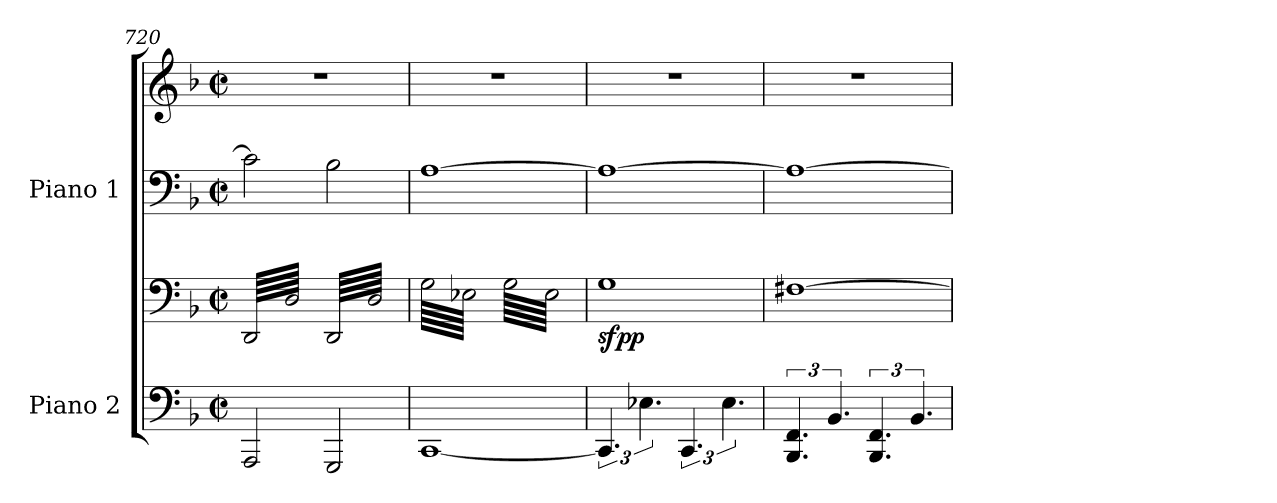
**kern	**kern	**dynam	**kern	**kern
*part2	*part2	*part2	*part1	*part1
*staff4	*staff3	*staff3/4	*staff2	*staff1
*I"Piano 2	*	*	*I"Piano 1	*
*I'Pno. 2	*	*	*I'Pno. 1	*
*clefF4	*clefF4	*	*clefF4	*clefG2
*k[b-]	*k[b-]	*	*k[b-]	*k[b-]
*M2/2	*M2/2	*	*M2/2	*M2/2
*met(c|)	*met(c|)	*	*met(c|)	*met(c|)
=720	=720	=720	=720	=720
*	*tremolo	*	*	*
2AAA/	64DD/LLLL	.	2c\]	1r
.	64D\	.	.	.
.	64DD/	.	.	.
.	64D\	.	.	.
.	64DD/	.	.	.
.	64D\	.	.	.
.	64DD/	.	.	.
.	64D\	.	.	.
.	64DD/	.	.	.
.	64D\	.	.	.
.	64DD/	.	.	.
.	64D\	.	.	.
.	64DD/	.	.	.
.	64D\	.	.	.
.	64DD/	.	.	.
.	64D\	.	.	.
.	64DD/	.	.	.
.	64D\	.	.	.
.	64DD/	.	.	.
.	64D\	.	.	.
.	64DD/	.	.	.
.	64D\	.	.	.
.	64DD/	.	.	.
.	64D\	.	.	.
.	64DD/	.	.	.
.	64D\	.	.	.
.	64DD/	.	.	.
.	64D\	.	.	.
.	64DD/	.	.	.
.	64D\	.	.	.
.	64DD/	.	.	.
.	64D\JJJJ	.	.	.
2GGG/	64DD/LLLL	.	2B-\	.
.	64D\	.	.	.
.	64DD/	.	.	.
.	64D\	.	.	.
.	64DD/	.	.	.
.	64D\	.	.	.
.	64DD/	.	.	.
.	64D\	.	.	.
.	64DD/	.	.	.
.	64D\	.	.	.
.	64DD/	.	.	.
.	64D\	.	.	.
.	64DD/	.	.	.
.	64D\	.	.	.
.	64DD/	.	.	.
.	64D\	.	.	.
.	64DD/	.	.	.
.	64D\	.	.	.
.	64DD/	.	.	.
.	64D\	.	.	.
.	64DD/	.	.	.
.	64D\	.	.	.
.	64DD/	.	.	.
.	64D\	.	.	.
.	64DD/	.	.	.
.	64D\	.	.	.
.	64DD/	.	.	.
.	64D\	.	.	.
.	64DD/	.	.	.
.	64D\	.	.	.
.	64DD/	.	.	.
.	64D\JJJJ	.	.	.
=721	=721	=721	=721	=721
[1CC	64G\LLLL	.	[1A	1r
.	64E-X\	.	.	.
.	64G\	.	.	.
.	64E-X\	.	.	.
.	64G\	.	.	.
.	64E-X\	.	.	.
.	64G\	.	.	.
.	64E-X\	.	.	.
.	64G\	.	.	.
.	64E-X\	.	.	.
.	64G\	.	.	.
.	64E-X\	.	.	.
.	64G\	.	.	.
.	64E-X\	.	.	.
.	64G\	.	.	.
.	64E-X\	.	.	.
.	64G\	.	.	.
.	64E-X\	.	.	.
.	64G\	.	.	.
.	64E-X\	.	.	.
.	64G\	.	.	.
.	64E-X\	.	.	.
.	64G\	.	.	.
.	64E-X\	.	.	.
.	64G\	.	.	.
.	64E-X\	.	.	.
.	64G\	.	.	.
.	64E-X\	.	.	.
.	64G\	.	.	.
.	64E-X\	.	.	.
.	64G\	.	.	.
.	64E-X\JJJJ	.	.	.
.	64G\LLLL	.	.	.
.	64E-\	.	.	.
.	64G\	.	.	.
.	64E-\	.	.	.
.	64G\	.	.	.
.	64E-\	.	.	.
.	64G\	.	.	.
.	64E-\	.	.	.
.	64G\	.	.	.
.	64E-\	.	.	.
.	64G\	.	.	.
.	64E-\	.	.	.
.	64G\	.	.	.
.	64E-\	.	.	.
.	64G\	.	.	.
.	64E-\	.	.	.
.	64G\	.	.	.
.	64E-\	.	.	.
.	64G\	.	.	.
.	64E-\	.	.	.
.	64G\	.	.	.
.	64E-\	.	.	.
.	64G\	.	.	.
.	64E-\	.	.	.
.	64G\	.	.	.
.	64E-\	.	.	.
.	64G\	.	.	.
.	64E-\	.	.	.
.	64G\	.	.	.
.	64E-\	.	.	.
.	64G\	.	.	.
.	64E-\JJJJ	.	.	.
*	*Xtremolo	*	*	*
=722	=722	=722	=722	=722
!	!	!LO:DY:b	!	!
6.CC/]	1G	sfpp	1A_	1r
.	.	.	.	.
.	.	.	.	.
.	.	.	.	.
.	.	.	.	.
.	.	.	.	.
.	.	.	.	.
.	.	.	.	.
.	.	.	.	.
.	.	.	.	.
.	.	.	.	.
.	.	.	.	.
.	.	.	.	.
.	.	.	.	.
.	.	.	.	.
.	.	.	.	.
6.E-X\	.	.	.	.
6.CC/	.	.	.	.
6.E-\	.	.	.	.
=723	=723	=723	=723	=723
6.BBB-/ 6.FF/	[1F#X	.	1A_	1r
6.BB-/	.	.	.	.
6.BBB-/ 6.FF/	.	.	.	.
6.BB-/	.	.	.	.
=	=	=	=	=
*-	*-	*-	*-	*-
